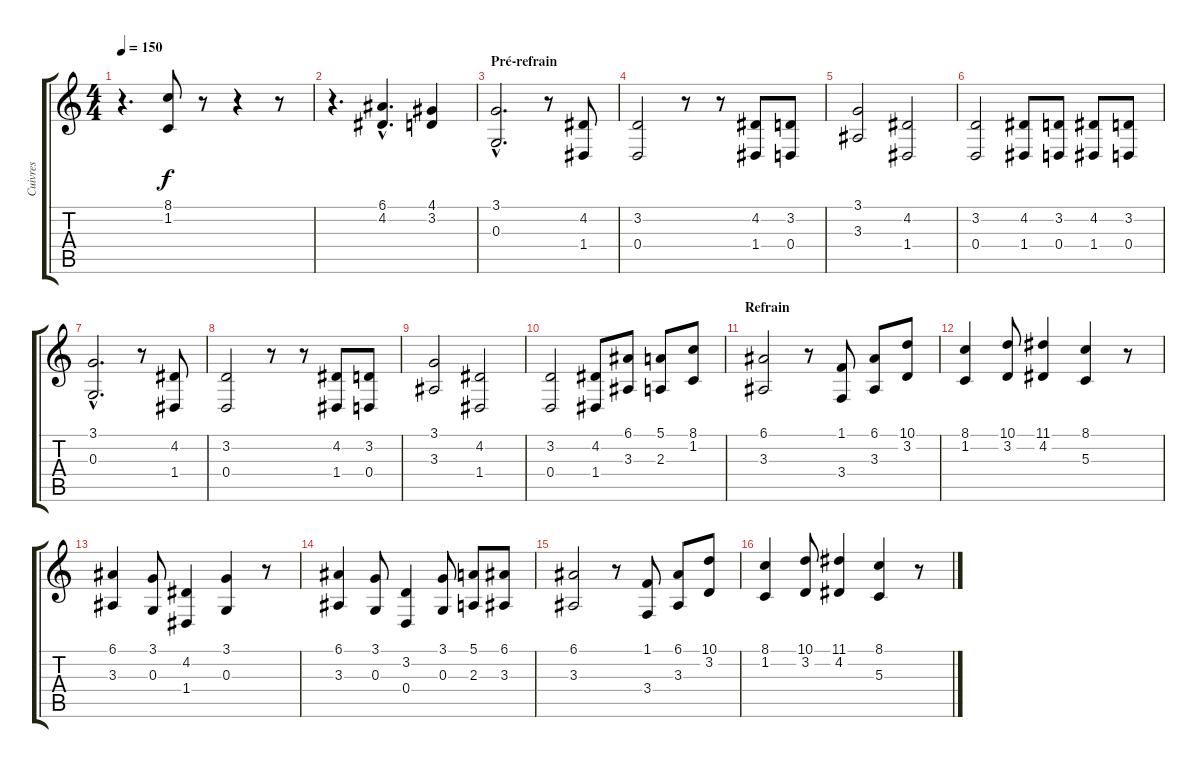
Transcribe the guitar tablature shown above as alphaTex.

\track ("Cuivres" "Cuivres") {instrument brasssection}
\staff {score tabs}
\tuning (E4 B3 G3 D3 A2 E2) {hide}
\ts (4 4)
\tempo 150
\clef g2
\ks c
r.4{d dy f} (8.1 1.2).8 r.8 r.4 r.8 |
r.4{d} (6.1{hac} 4.2{hac}).4{d} (4.1 3.2).4 |
\section ("" "Pré-refrain")
(3.1{hac} 0.3{hac}).2{d} r.8 (4.2 1.4).8 |
(3.2 0.4).2 r.8 r.8 (4.2 1.4).8 (3.2 0.4).8 |
(3.1 3.3).2 (4.2 1.4).2 |
(3.2 0.4).2 (4.2 1.4).8 (3.2 0.4).8 (4.2 1.4).8 (3.2 0.4).8 |
(3.1{hac} 0.3{hac}).2{d} r.8 (4.2 1.4).8 |
(3.2 0.4).2 r.8 r.8 (4.2 1.4).8 (3.2 0.4).8 |
(3.1 3.3).2 (4.2 1.4).2 |
(3.2 0.4).2 (4.2 1.4).8 (6.1 3.3).8 (5.1 2.3).8 (8.1 1.2).8 |
\section ("" "Refrain")
(6.1 3.3).2 r.8 (1.1 3.4).8 (6.1 3.3).8 (10.1 3.2).8 |
(8.1 1.2).4 (10.1 3.2).8 (11.1 4.2).4 (8.1 5.3).4 r.8 |
(6.1 3.3).4 (3.1 0.3).8 (4.2 1.4).4 (3.1 0.3).4 r.8 |
(6.1 3.3).4 (3.1 0.3).8 (3.2 0.4).4 (3.1 0.3).8 (5.1 2.3).8 (6.1 3.3).8 |
(6.1 3.3).2 r.8 (1.1 3.4).8 (6.1 3.3).8 (10.1 3.2).8 |
(8.1 1.2).4 (10.1 3.2).8 (11.1 4.2).4 (8.1 5.3).4 r.8
